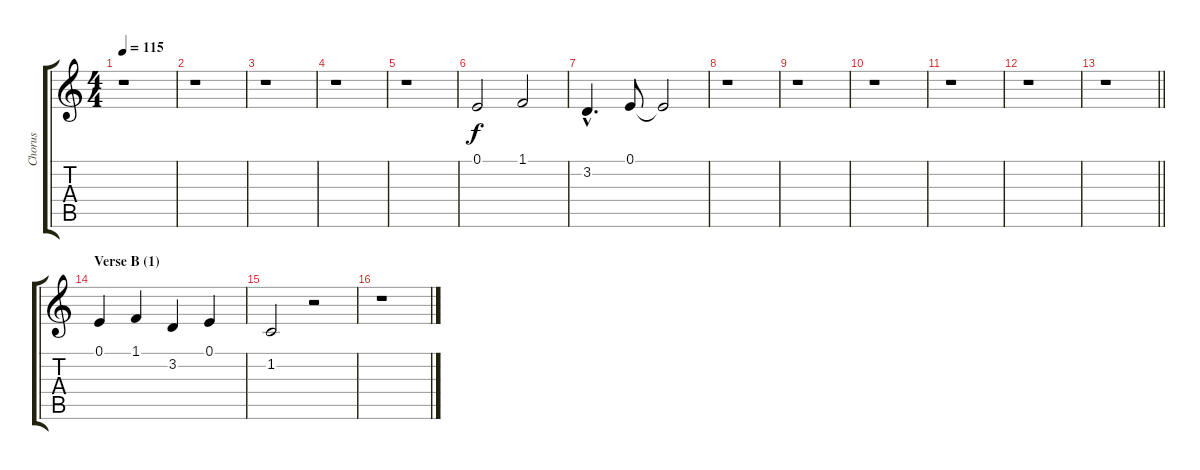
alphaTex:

\track ("Chorus" "Chorus") {instrument sopranosax}
\staff {score tabs}
\tuning (E4 B3 G3 D3 A2 E2) {hide}
\ts (4 4)
\tempo 115
\clef g2
\ks c
r.1{dy f} |
r.1 |
r.1 |
r.1 |
r.1 |
0.1.2 1.1.2 |
3.2{hac}.4{d} 0.1.8 0.1{t}.2 |
r.1 |
r.1 |
r.1 |
r.1 |
r.1 |
\barLineRight lightlight
r.1 |
\section ("" "Verse B (1)")
0.1.4 1.1.4 3.2.4 0.1.4 |
1.2.2 r.2 |
r.1
